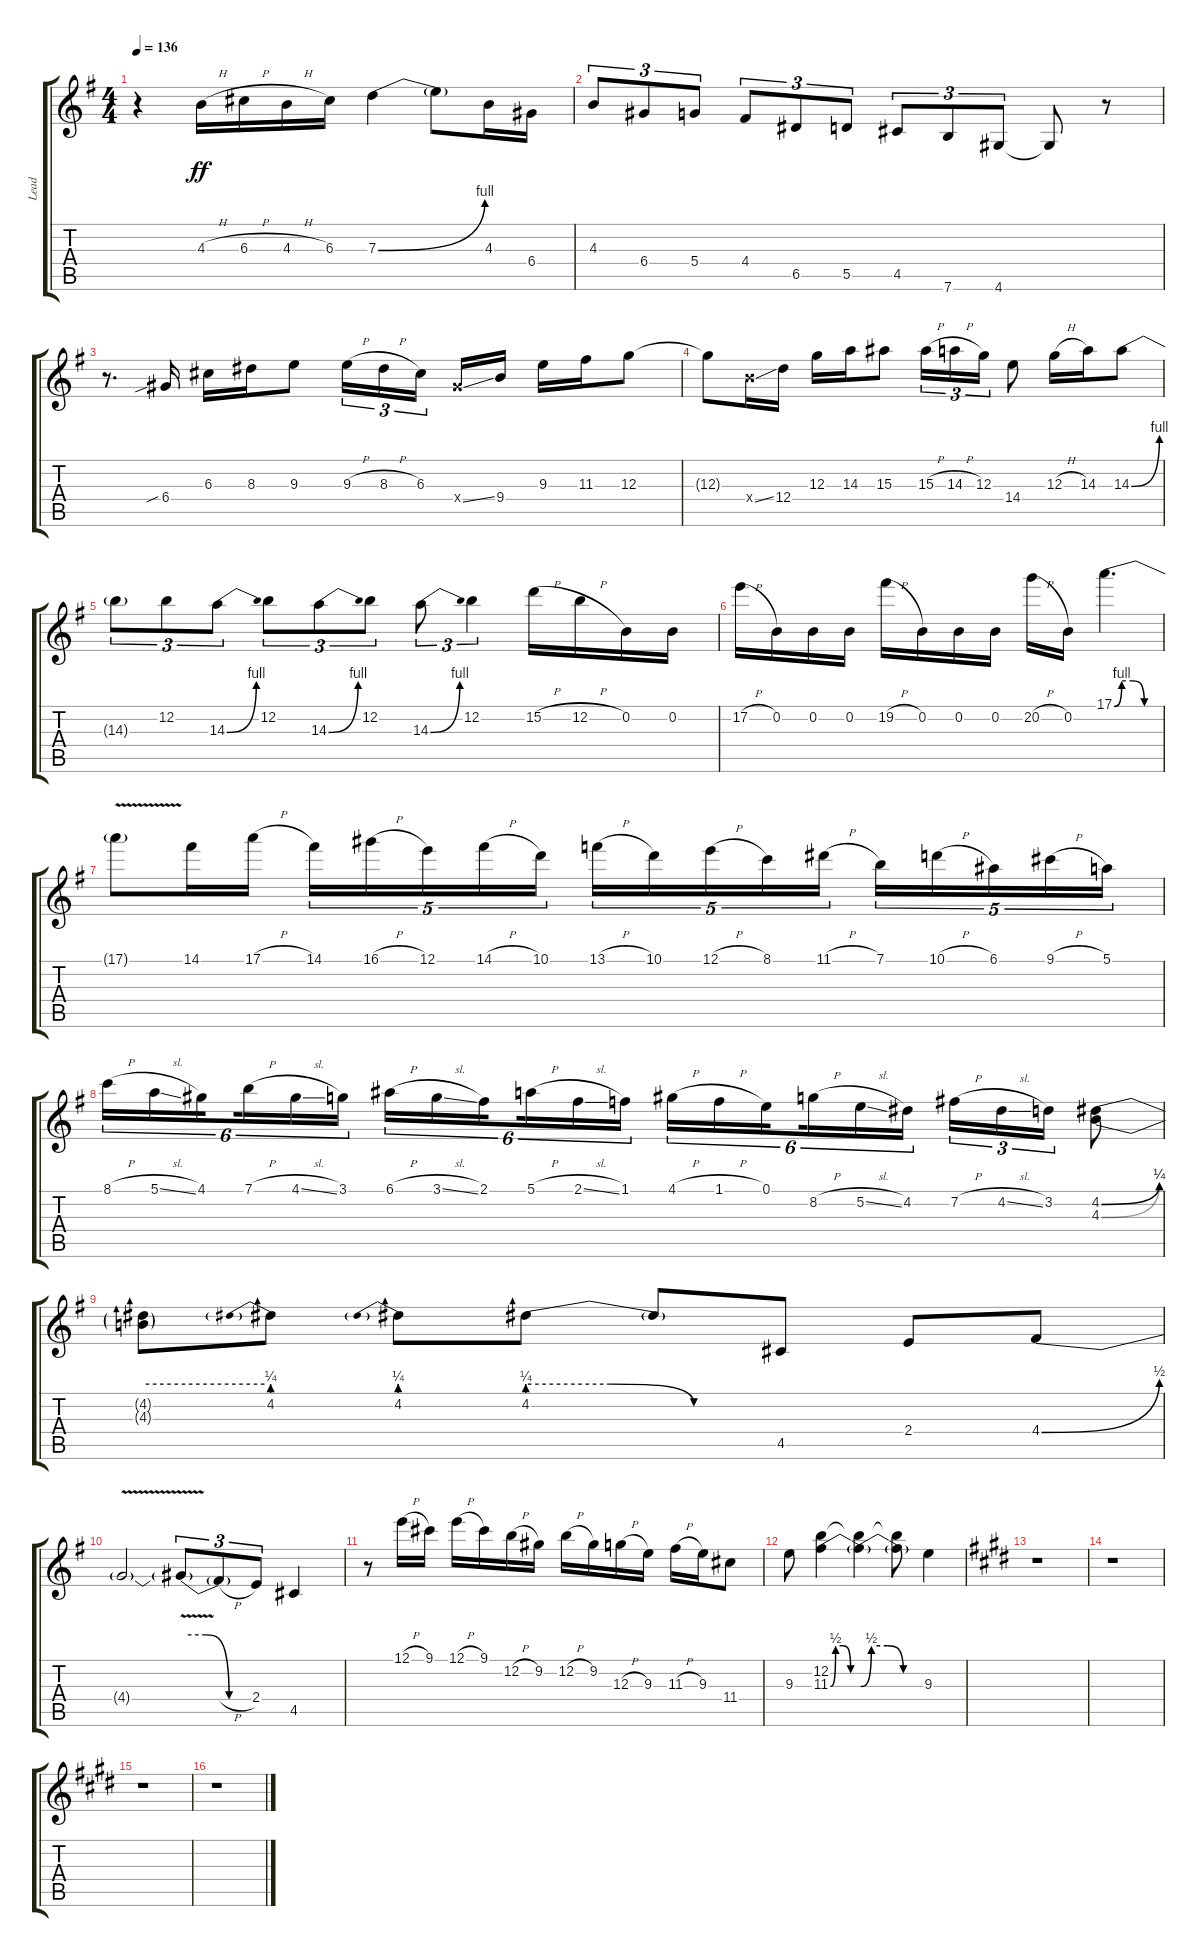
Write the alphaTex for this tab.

\track ("Lead" "Lead") {instrument distortionguitar}
\staff {score tabs}
\tuning (E4 B3 G3 D3 A2 E2) {hide}
\ts (4 4)
\tempo 136
\clef g2
\ks g
r.4{dy ff} 4.3{h}.16 6.3{h}.16 4.3{h}.16 6.3.16 7.3{be (bend 0 0 60 4)}.4 7.3{t}.8 4.3.16 6.4.16 |
4.3.8{tu (3 2)} 6.4.8{tu (3 2)} 5.4.8{tu (3 2)} 4.4.8{tu (3 2)} 6.5.8{tu (3 2)} 5.5.8{tu (3 2)} 4.5.8{tu (3 2)} 7.6.8{tu (3 2)} 4.6.8{tu (3 2)} 4.6{t}.8 r.8 |
r.8{d} 6.4{sib}.16 6.3.16 8.3.16 9.3.8 9.3{h}.16{tu (3 2)} 8.3{h}.16{tu (3 2)} 6.3.16{tu (3 2) beam splitsecondary} 6.4{ss x}.16 9.4.16 9.3.16 11.3.16 12.3.8 |
12.3{t}.8 9.4{ss x}.16 12.4.16 12.3.16 14.3.16 15.3.8 15.3{h}.16{tu (3 2)} 14.3{h}.16{tu (3 2)} 12.3.16{tu (3 2)} 14.4.8 12.3{h}.16 14.3.16 14.3{be (bend 0 0 60 4)}.8 |
14.3{t}.8{tu (3 2)} 12.2.8{tu (3 2)} 14.3{be (bend 0 0 60 4)}.8{tu (3 2)} 12.2.8{tu (3 2)} 14.3{be (bend 0 0 60 4)}.8{tu (3 2)} 12.2.8{tu (3 2)} 14.3{be (bend 0 0 60 4)}.8{tu (3 2)} 12.2.4{tu (3 2)} 15.2{h}.16 12.2{h}.16 0.2.16 0.2.16 |
17.2{h}.16 0.2.16 0.2.16 0.2.16 19.2{h}.16 0.2.16 0.2.16 0.2.16 20.2{h}.16 0.2.16 17.1{be (custom 0 0 10 4 25 4 40 0 60 0)}.4{d} |
17.1{v t}.8 14.1.16 17.1{h}.16 14.1.16{tu (5 4)} 16.1{h}.16{tu (5 4)} 12.1.16{tu (5 4)} 14.1{h}.16{tu (5 4)} 10.1.16{tu (5 4)} 13.1{h}.16{tu (5 4)} 10.1.16{tu (5 4)} 12.1{h}.16{tu (5 4)} 8.1.16{tu (5 4)} 11.1{h}.16{tu (5 4)} 7.1.16{tu (5 4)} 10.1{h}.16{tu (5 4)} 6.1.16{tu (5 4)} 9.1{h}.16{tu (5 4)} 5.1.16{tu (5 4)} |
8.1{h}.16{tu (6 4)} 5.1{sl}.16{tu (6 4)} 4.1.16{tu (6 4) beam splitsecondary} 7.1{h}.16{tu (6 4)} 4.1{sl}.16{tu (6 4)} 3.1.16{tu (6 4)} 6.1{h}.16{tu (6 4)} 3.1{sl}.16{tu (6 4)} 2.1.16{tu (6 4) beam splitsecondary} 5.1{h}.16{tu (6 4)} 2.1{sl}.16{tu (6 4)} 1.1.16{tu (6 4)} 4.1{h}.16{tu (6 4)} 1.1{h}.16{tu (6 4)} 0.1.16{tu (6 4) beam splitsecondary} 8.2{h}.16{tu (6 4)} 5.2{sl}.16{tu (6 4)} 4.2.16{tu (6 4)} 7.2{h}.16{tu (3 2)} 4.2{sl}.16{tu (3 2)} 3.2.16{tu (3 2)} (4.2{be (bend 0 0 60 1)} 4.3{be (bend 0 0 60 1)}).8 |
(4.2{be (hold 0 1 60 1) t} 4.3{t}).8 4.2{be (prebend 0 1 60 1)}.8 4.2{be (prebend 0 1 60 1)}.8 4.2{be (custom 0 1 20 1 40 0 60 0)}.8 4.2{t}.8 4.5.8 2.4.8 4.4{be (bend 0 0 60 2)}.8 |
4.4{v t}.2 4.4{be (custom 0 4 20 4 40 0 60 0) t}.8{tu (3 2)} 4.4{h t}.8{tu (3 2)} 2.4.8{tu (3 2)} 4.5.4 |
r.8 12.1{h}.16 9.1.16 12.1{h}.16 9.1.16 12.2{h}.16 9.2.16 12.2{h}.16 9.2.16 12.3{h}.16 9.3.16 11.3{h}.16 9.3.16 11.4.8 |
9.3.8 (12.2 11.3{be (custom 0 0 10 2 25 2 40 0 60 0)}).4 (12.2{t} 11.3{be (custom 0 0 10 2 25 2 40 0 60 0) t}).4 (12.2{t} 11.3{t}).8 9.3.4 |
\ks e
r.1 |
r.1 |
r.1 |
r.1
